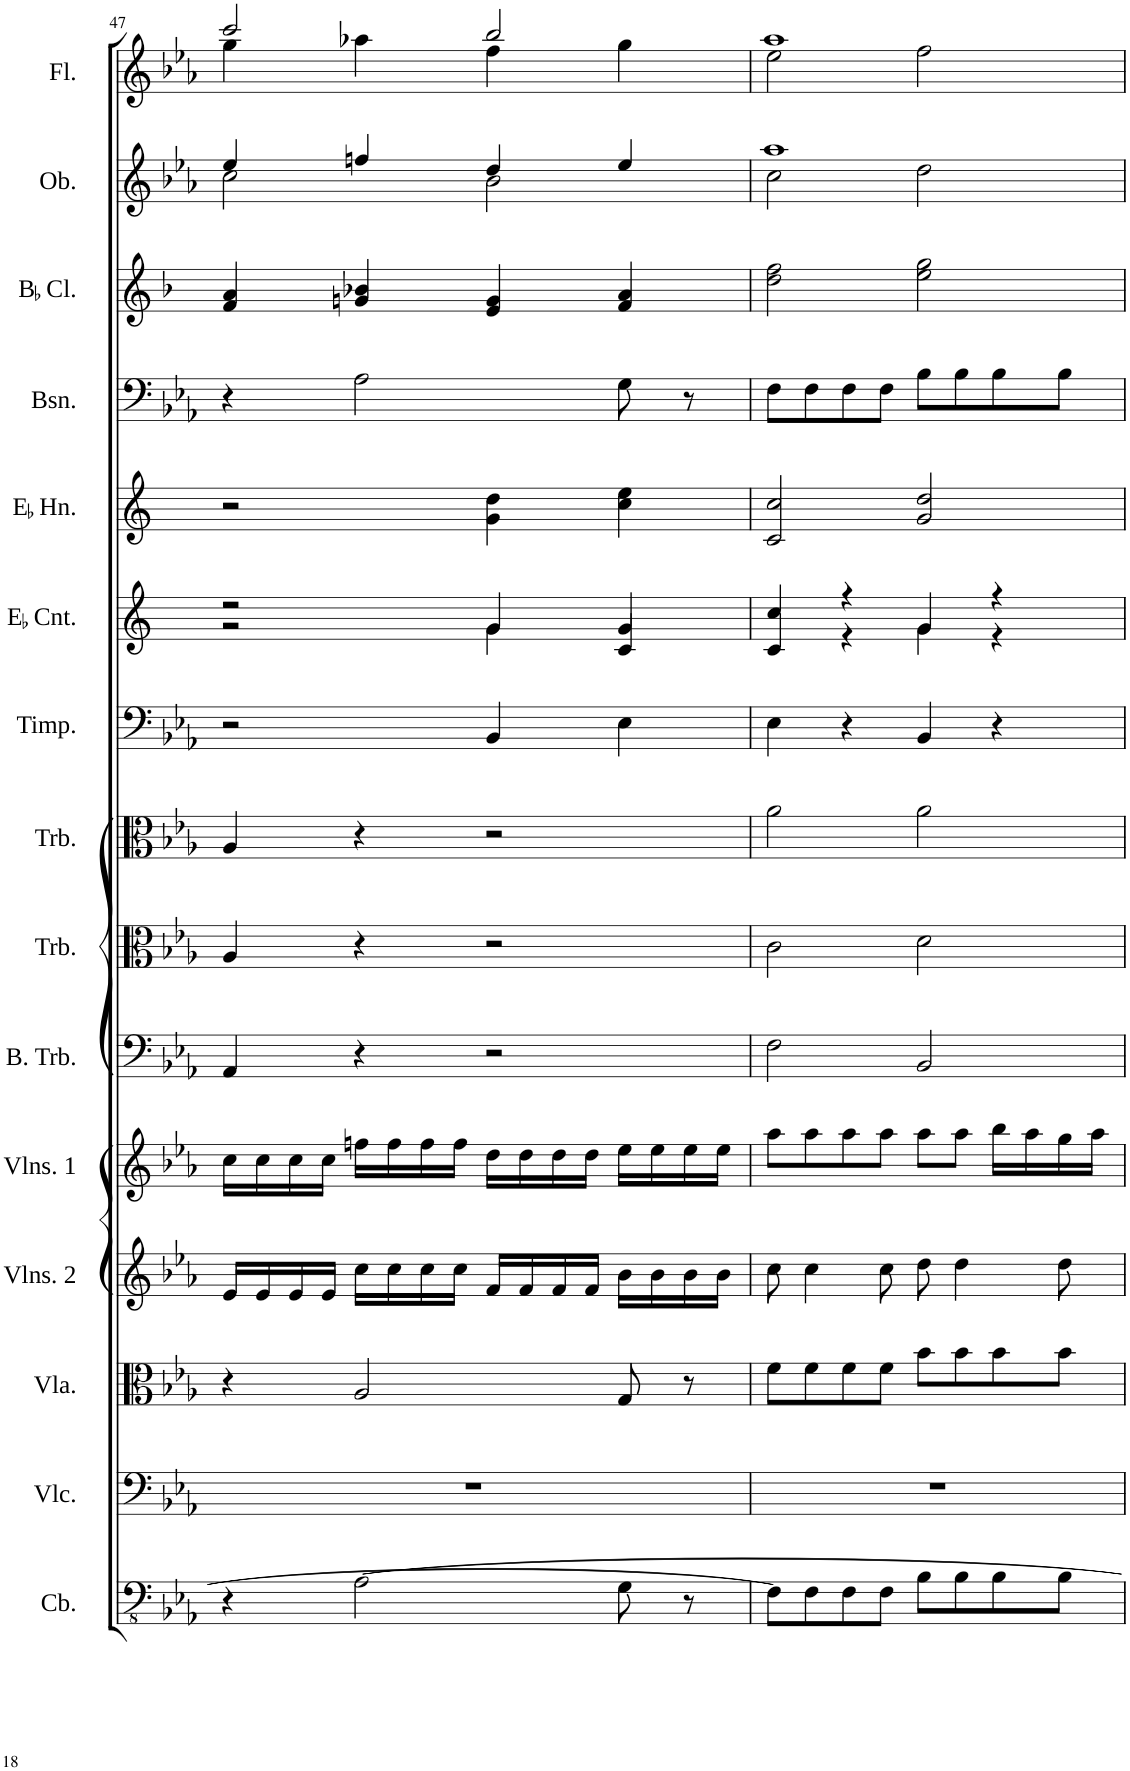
**kern	**kern	**kern	**kern	**kern	**kern	**kern	**kern	**kern	**kern	**kern	**kern	**kern	**kern	**kern
*part15	*part14	*part13	*part12	*part11	*part10	*part9	*part8	*part7	*part6	*part5	*part4	*part3	*part2	*part1
*staff15	*staff14	*staff13	*staff12	*staff11	*staff10	*staff9	*staff8	*staff7	*staff6	*staff5	*staff4	*staff3	*staff2	*staff1
*I"Double Bass	*I"Violoncello	*I"Viola	*I"Violins 2	*I"Violins 1	*I"Bass Trombone	*I"Trombone	*I"Trombone	*I"Timpani	*I"EaccidentalFlat Cornet	*I"EaccidentalFlat Horn	*I"Bassoon	*I"BaccidentalFlat Clarinet	*I"Oboe	*I"Flute
*	*I'Vlc.	*I'Vla.	*I'Vlns. 2	*I'Vlns. 1	*I'B. Trb.	*I'Trb.	*I'Trb.	*I'Timp.	*I'EaccidentalFlat Cnt.	*I'EaccidentalFlat Hn.	*I'Bsn.	*I'BaccidentalFlat Cl.	*I'Ob.	*I'Fl.
!!LO:PB:g=z
*clefFv4	*clefF4	*clefC3	*clefG2	*clefG2	*clefF4	*clefC3	*clefC3	*clefF4	*clefG2	*clefG2	*clefF4	*clefG2	*clefG2	*clefG2
*Trd7c12	*	*	*	*	*	*	*	*	*Trd-2c-3	*Trd5c9	*	*Trd1c2	*	*
*k[b-e-a-]	*k[b-e-a-]	*k[b-e-a-]	*k[b-e-a-]	*k[b-e-a-]	*k[b-e-a-]	*k[b-e-a-]	*k[b-e-a-]	*k[b-e-a-]	*k[]	*k[]	*k[b-e-a-]	*k[b-]	*k[b-e-a-]	*k[b-e-a-]
*M4/4	*M4/4	*M4/4	*M4/4	*M4/4	*M4/4	*M4/4	*M4/4	*M4/4	*M4/4	*M4/4	*M4/4	*M4/4	*M4/4	*M4/4
*met(c|)	*met(c|)	*met(c|)	*met(c|)	*met(c|)	*met(c|)	*met(c|)	*met(c|)	*met(c|)	*met(c|)	*met(c|)	*met(c|)	*met(c|)	*met(c|)	*met(c|)
=47	=47	=47	=47	=47	=47	=47	=47	=47	=47	=47	=47	=47	=47	=47
*	*	*	*	*	*	*	*	*	*^	*	*	*	*^	*^
4r	1r	4r	16e-/LL	16cc\LL	4AA-/	4A-/	4A-/	2r	2r	2r	2r	4r	4f/ 4a/	4ee-/	2cc\	2ccc/	4gg\
.	.	.	16e-/	16cc\	.	.	.	.	.	.	.	.	.	.	.	.	.
.	.	.	16e-/	16cc\	.	.	.	.	.	.	.	.	.	.	.	.	.
.	.	.	16e-/JJ	16cc\JJ	.	.	.	.	.	.	.	.	.	.	.	.	.
[2AA-\	.	2A-/	16cc\LL	16ffn\LL	4r	4r	4r	.	.	.	.	2A-\	4gn/ 4b-X/	4ffn/	.	.	4aa-X\
.	.	.	16cc\	16ff\	.	.	.	.	.	.	.	.	.	.	.	.	.
.	.	.	16cc\	16ff\	.	.	.	.	.	.	.	.	.	.	.	.	.
.	.	.	16cc\JJ	16ff\JJ	.	.	.	.	.	.	.	.	.	.	.	.	.
.	.	.	16f/LL	16dd\LL	2r	2r	2r	4BB-/	4g/	4g\	4g\ 4dd\	.	4e/ 4g/	4dd/	2b-\	2bb-/	4ff\
.	.	.	16f/	16dd\	.	.	.	.	.	.	.	.	.	.	.	.	.
.	.	.	16f/	16dd\	.	.	.	.	.	.	.	.	.	.	.	.	.
.	.	.	16f/JJ	16dd\JJ	.	.	.	.	.	.	.	.	.	.	.	.	.
8GG\	.	8G/	16b-\LL	16ee-\LL	.	.	.	4E-\	4g/	4c/	4cc\ 4ee\	8G\	4f/ 4a/	4ee-/	.	.	4gg\
.	.	.	16b-\	16ee-\	.	.	.	.	.	.	.	.	.	.	.	.	.
8r	.	8r	16b-\	16ee-\	.	.	.	.	.	.	.	8r	.	.	.	.	.
.	.	.	16b-\JJ	16ee-\JJ	.	.	.	.	.	.	.	.	.	.	.	.	.
=48	=48	=48	=48	=48	=48	=48	=48	=48	=48	=48	=48	=48	=48	=48	=48	=48	=48
8FF\L]	1r	8f\L	8cc\	8aa-\L	2F\	2c\	2a-\	4E-\	4cc/	4c/	2c/ 2cc/	8F\L	2dd\ 2ff\	1aa-	2cc\	1aa-	2ee-\
8FF\	.	8f\	4cc\	8aa-\	.	.	.	.	.	.	.	8F\	.	.	.	.	.
8FF\	.	8f\	.	8aa-\	.	.	.	4r	4r	4r	.	8F\	.	.	.	.	.
8FF\J	.	8f\J	8cc\	8aa-\J	.	.	.	.	.	.	.	8F\J	.	.	.	.	.
8BB-\L	.	8b-\L	8dd\	8aa-\L	2BB-/	2d\	2a-\	4BB-/	4g/	4g\	2g/ 2dd/	8B-\L	2ee\ 2gg\	.	2dd\	.	2ff\
8BB-\	.	8b-\	4dd\	8aa-\J	.	.	.	.	.	.	.	8B-\	.	.	.	.	.
8BB-\	.	8b-\	.	16bb-\LL	.	.	.	4r	4r	4r	.	8B-\	.	.	.	.	.
.	.	.	.	16aa-\	.	.	.	.	.	.	.	.	.	.	.	.	.
8BB-\J	.	8b-\J	8dd\	16gg\	.	.	.	.	.	.	.	8B-\J	.	.	.	.	.
.	.	.	.	16aa-\JJ	.	.	.	.	.	.	.	.	.	.	.	.	.
*	*	*	*	*	*	*	*	*	*	*	*	*	*	*v	*v	*	*
*	*	*	*	*	*	*	*	*	*v	*v	*	*	*	*	*v	*v
=	=	=	=	=	=	=	=	=	=	=	=	=	=	=
*-	*-	*-	*-	*-	*-	*-	*-	*-	*-	*-	*-	*-	*-	*-
